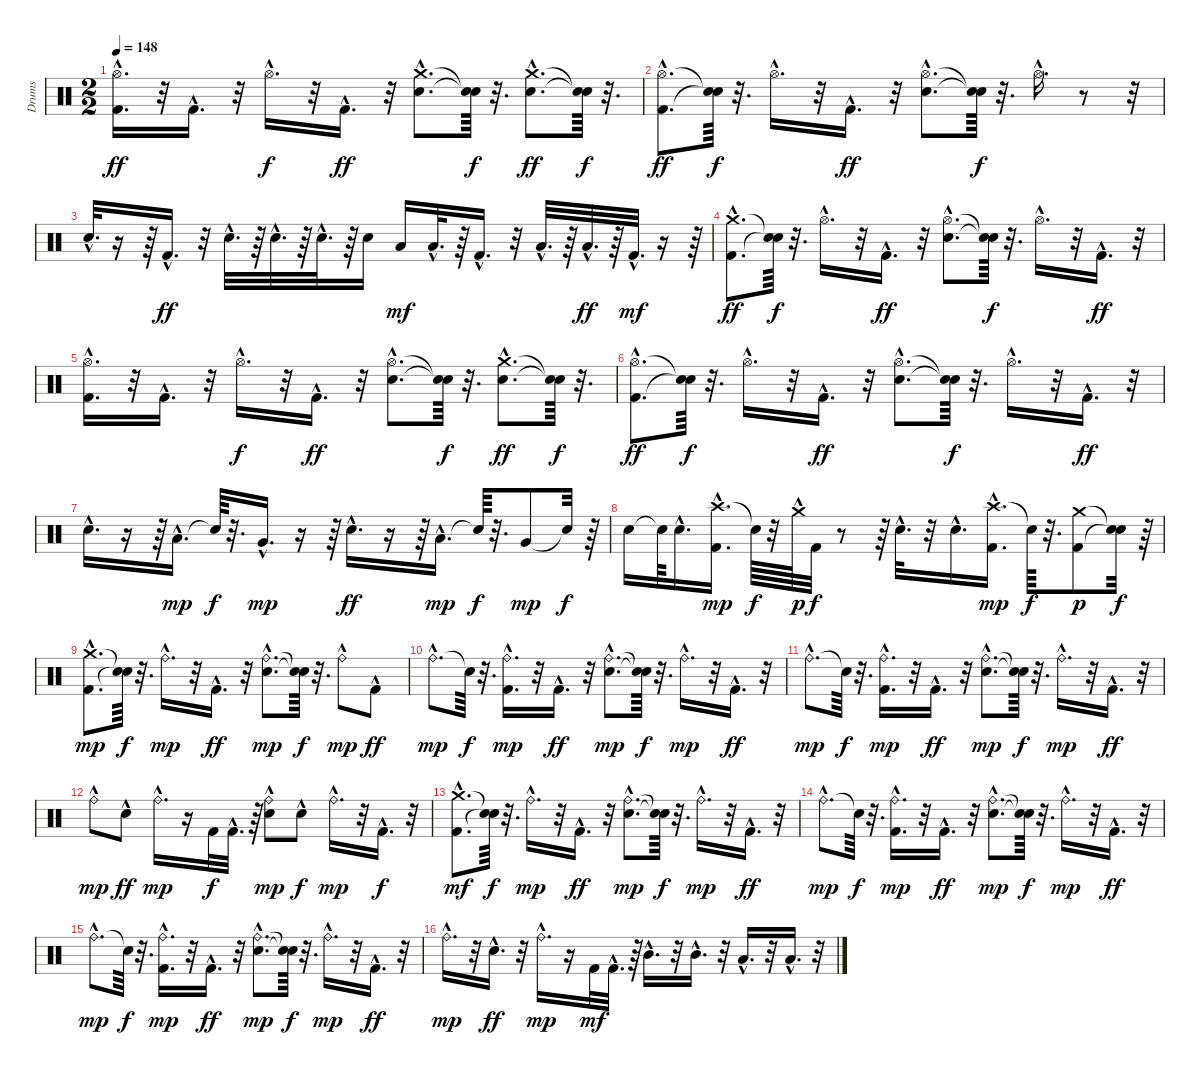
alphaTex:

\track ("Drums" "Drums") {instrument percussion}
\staff {score}
\articulation defaults
\ts (2 2)
\tempo 148
\clef neutral
\ks c
("Hi-Hat (open)"{hac} "Kick (hit) 2"{hac}).16{d dy ff} r.32 "Kick (hit) 2"{hac}.16{d} r.32 "Hi-Hat (open)"{hac}.16{d dy f} r.32 "Kick (hit) 2"{hac}.16{d dy ff} r.32 ("Crash medium (hit)"{hac} "Electric Snare (hit)"{hac}).8{d} ("Snare (hit)"{t} "Snare (hit)"{t}).64{dy f} r.32{d} ("Crash medium (hit)"{hac} "Electric Snare (hit)"{hac}).8{d dy ff} ("Snare (hit)"{t} "Snare (hit)"{t}).64{dy f} r.32{d} |
("Hi-Hat (open)"{hac} "Kick (hit) 2"{hac}).8{d dy ff} ("Snare (hit)"{t} "Snare (hit)"{t}).64{dy f} r.32{d} "Hi-Hat (open)"{hac}.16{d} r.32 "Kick (hit) 2"{hac}.16{d dy ff} r.32 ("Hi-Hat (open)"{hac} "Electric Snare (hit)"{hac}).8{d} ("Snare (hit)"{t} "Snare (hit)"{t}).64{dy f} r.32{d} "Hi-Hat (open)"{hac}.16{d} r.8 r.32 |
"Electric Snare (hit)"{hac}.32{d} r.16 r.64 "Kick (hit) 2"{hac}.16{d dy ff} r.32 "Electric Snare (hit)"{hac}.32{d} r.64 "Electric Snare (hit)"{hac}.32{d} r.64 "Electric Snare (hit)"{hac}.32{d} r.64 "Electric Snare (hit)".16 "Low Tom (hit)".16{dy mf} "Low Tom (hit)"{hac}.32{d} r.64 "Kick (hit) 2"{hac}.16{d} r.32 "Low Floor Tom (hit)"{hac}.32{d} r.64 "Low Floor Tom (hit)"{hac}.32{d dy ff} r.64 "Kick (hit) 2"{hac}.32{d dy mf} r.16 r.64 |
("Crash medium (hit)"{hac} "Kick (hit) 2"{hac}).8{d dy ff} ("Snare (hit)"{t} "Snare (hit)"{t}).64{dy f} r.32{d} "Hi-Hat (open)"{hac}.16{d} r.32 "Kick (hit) 2"{hac}.16{d dy ff} r.32 ("Hi-Hat (open)"{hac} "Electric Snare (hit)"{hac}).8{d} ("Snare (hit)"{t} "Snare (hit)"{t}).64{dy f} r.32{d} "Hi-Hat (open)"{hac}.16{d} r.32 "Kick (hit) 2"{hac}.16{d dy ff} r.32 |
("Hi-Hat (open)"{hac} "Kick (hit) 2"{hac}).16{d} r.32 "Kick (hit) 2"{hac}.16{d} r.32 "Hi-Hat (open)"{hac}.16{d dy f} r.32 "Kick (hit) 2"{hac}.16{d dy ff} r.32 ("Hi-Hat (open)"{hac} "Electric Snare (hit)"{hac}).8{d} ("Snare (hit)"{t} "Snare (hit)"{t}).64{dy f} r.32{d} ("Crash medium (hit)"{hac} "Electric Snare (hit)"{hac}).8{d dy ff} ("Snare (hit)"{t} "Snare (hit)"{t}).64{dy f} r.32{d} |
("Hi-Hat (open)"{hac} "Kick (hit) 2"{hac}).8{d dy ff} ("Snare (hit)"{t} "Snare (hit)"{t}).64{dy f} r.32{d} "Hi-Hat (open)"{hac}.16{d} r.32 "Kick (hit) 2"{hac}.16{d dy ff} r.32 ("Hi-Hat (open)"{hac} "Electric Snare (hit)"{hac}).8{d} ("Snare (hit)"{t} "Snare (hit)"{t}).64{dy f} r.32{d} "Hi-Hat (open)"{hac}.16{d} r.32 "Kick (hit) 2"{hac}.16{d dy ff} r.32 |
"Electric Snare (hit)"{hac}.16{d} r.16 r.64 "Low Tom (hit)"{hac}.16{d dy mp} "Snare (hit)"{t}.64{dy f} r.32{d} "Very Low Tom (hit)"{hac}.16{d dy mp} r.16 r.64 "Electric Snare (hit)"{hac}.16{d dy ff} r.16 r.64 "Low Tom (hit)"{hac}.16{d dy mp} "Snare (hit)"{t}.64{dy f} r.32{d} "Very Low Tom (hit)".8{dy mp} "Snare (hit)"{t}.32{dy f} r.64 |
"Electric Snare (hit)".16 "Snare (hit)"{t}.64 "Electric Snare (hit)"{hac}.16{d} ("Crash high (hit)"{hac} "Kick (hit) 2"{hac}).16{d dy mp} "Snare (hit)"{t}.64{dy f} r.32 "Crash medium (hit)"{hac}.64{dy p} "Kick (hit) 2".32{dy f} r.8 r.64 "Electric Snare (hit)"{hac}.32{d} r.32 "Electric Snare (hit)"{hac}.16{d} ("Crash high (hit)"{hac} "Kick (hit) 2"{hac}).16{d dy mp} "Snare (hit)"{t}.64{dy f} r.32{d} ("Crash medium (hit)" "Kick (hit) 2").8{dy p} ("Snare (hit)"{t} "Snare (hit)"{t}).32{dy f} r.64 |
("Kick (hit) 2"{hac} "Crash medium (hit)"{hac}).8{d dy mp} ("Snare (hit)"{t} "Snare (hit)"{t}).64{dy f} r.32{d} "Ride (bell)"{hac}.16{d dy mp} r.32 "Kick (hit) 2"{hac}.16{d dy ff} r.32 ("Electric Snare (hit)"{hac} "Ride (bell)"{hac}).8{d dy mp} ("Snare (hit)"{t} "Snare (hit)"{t}).64{dy f} r.32{d} "Ride (bell)"{hac}.8{dy mp} "Kick (hit) 2"{hac}.8{dy ff} |
"Ride (bell)"{hac}.8{d dy mp} "Snare (hit)"{t}.64{dy f} r.32{d} ("Kick (hit) 2"{hac} "Ride (bell)"{hac}).16{d dy mp} r.32 "Kick (hit) 2"{hac}.16{d dy ff} r.32 ("Electric Snare (hit)"{hac} "Ride (bell)"{hac}).8{d dy mp} ("Snare (hit)"{t} "Snare (hit)"{t}).64{dy f} r.32{d} "Ride (bell)"{hac}.16{d dy mp} r.32 "Kick (hit) 2"{hac}.16{d dy ff} r.32 |
"Ride (bell)"{hac}.8{d dy mp} "Snare (hit)"{t}.64{dy f} r.32{d} ("Kick (hit) 2"{hac} "Ride (bell)"{hac}).16{d dy mp} r.32 "Kick (hit) 2"{hac}.16{d dy ff} r.32 ("Electric Snare (hit)"{hac} "Ride (bell)"{hac}).8{d dy mp} ("Snare (hit)"{t} "Snare (hit)"{t}).64{dy f} r.32{d} "Ride (bell)"{hac}.16{d dy mp} r.32 "Kick (hit) 2"{hac}.16{d dy ff} r.32 |
"Ride (bell)"{hac}.8{dy mp} "Electric Snare (hit)"{hac}.8{dy ff} "Ride (bell)"{hac}.16{d dy mp} r.16 "Kick (hit) 2".32{dy f} "Kick (hit) 2"{hac}.32{d} r.64 ("Electric Snare (hit)" "Ride (bell)"{hac}).8{dy mp} "Electric Snare (hit)"{hac}.8{dy f} "Ride (bell)"{hac}.16{d dy mp} r.32 "Kick (hit) 2"{hac}.16{d dy f} r.32 |
("Kick (hit) 2"{hac} "Crash medium (hit)"{hac}).8{d dy mf} ("Snare (hit)"{t} "Snare (hit)"{t}).64{dy f} r.32{d} "Ride (bell)"{hac}.16{d dy mp} r.32 "Kick (hit) 2"{hac}.16{d dy ff} r.32 ("Electric Snare (hit)"{hac} "Ride (bell)"{hac}).8{d dy mp} ("Snare (hit)"{t} "Snare (hit)"{t}).64{dy f} r.32{d} "Ride (bell)"{hac}.16{d dy mp} r.32 "Kick (hit) 2"{hac}.16{d dy ff} r.32 |
"Ride (bell)"{hac}.8{d dy mp} "Snare (hit)"{t}.64{dy f} r.32{d} ("Kick (hit) 2"{hac} "Ride (bell)"{hac}).16{d dy mp} r.32 "Kick (hit) 2"{hac}.16{d dy ff} r.32 ("Electric Snare (hit)"{hac} "Ride (bell)"{hac}).8{d dy mp} ("Snare (hit)"{t} "Snare (hit)"{t}).64{dy f} r.32{d} "Ride (bell)"{hac}.16{d dy mp} r.32 "Kick (hit) 2"{hac}.16{d dy ff} r.32 |
"Ride (bell)"{hac}.8{d dy mp} "Snare (hit)"{t}.64{dy f} r.32{d} ("Kick (hit) 2"{hac} "Ride (bell)"{hac}).16{d dy mp} r.32 "Kick (hit) 2"{hac}.16{d dy ff} r.32 ("Electric Snare (hit)"{hac} "Ride (bell)"{hac}).8{d dy mp} ("Snare (hit)"{t} "Snare (hit)"{t}).64{dy f} r.32{d} "Ride (bell)"{hac}.16{d dy mp} r.32 "Kick (hit) 2"{hac}.16{d dy ff} r.32 |
"Ride (bell)"{hac}.16{d dy mp} r.32 "Electric Snare (hit)"{hac}.16{d dy ff} r.32 "Ride (bell)"{hac}.16{d dy mp} r.16 "Kick (hit) 2".32{dy mf} "Kick (hit) 2"{hac}.32{d} r.64 "Mid Tom (hit)"{hac}.16{d} r.32 "Mid Tom (hit)"{hac}.16{d} r.32 "Low Tom (hit)"{hac}.16{d} r.32 "Low Tom (hit)"{hac}.16{d} r.32
